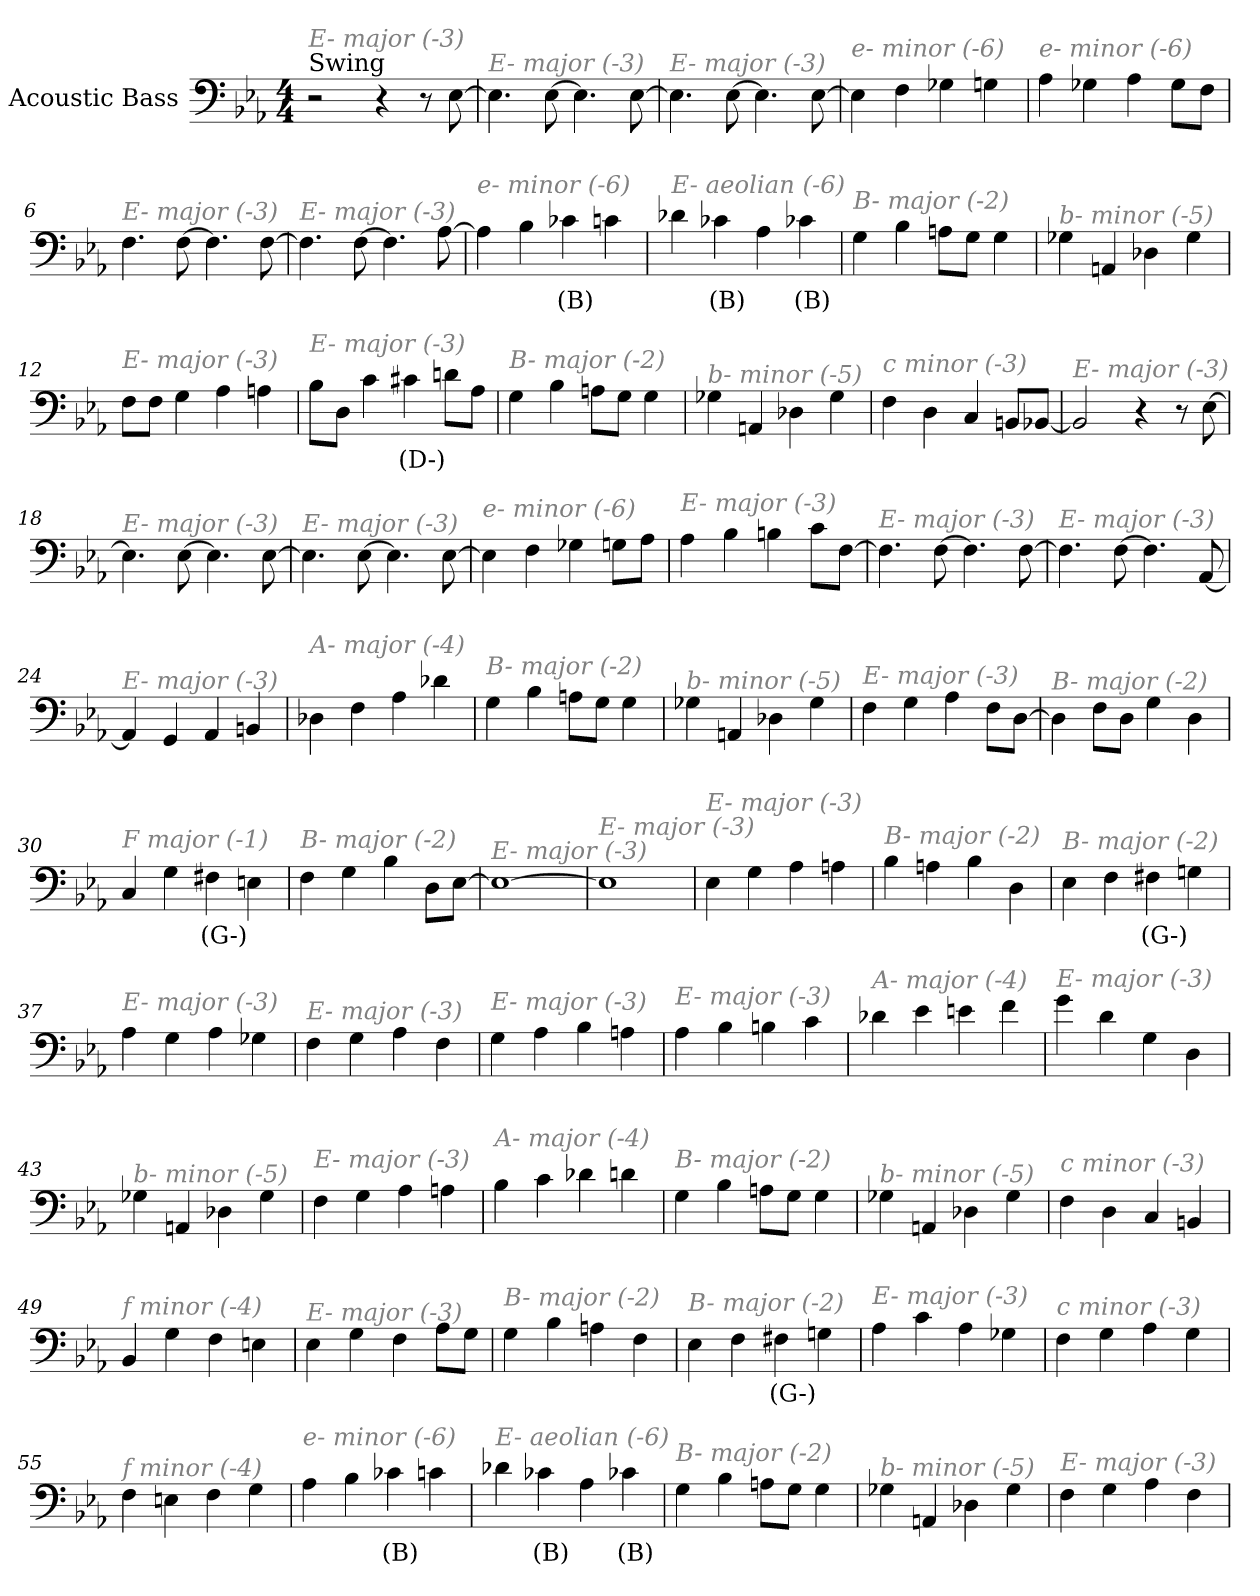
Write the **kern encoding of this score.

**kern	**text
*part1	*part1
*staff1	*staff1
*I"Acoustic Bass	*
*clefF4	*
*ITrd7c12	*
*k[b-e-a-]	*
*E-:	*
*M4/4	*
*MM210	*
=1	=1
!LO:TX:a:t=Swing	!
!LO:TX:i:color=#808080:t=E- major (-3)	!
2r	.
4r	.
8r	.
[8EE-	.
=2	=2
!LO:TX:i:color=#808080:t=E- major (-3)	!
4.EE-]	.
[8EE-	.
4.EE-]	.
[8EE-	.
=3	=3
!LO:TX:i:color=#808080:t=E- major (-3)	!
4.EE-]	.
[8EE-	.
4.EE-]	.
[8EE-	.
=4	=4
!LO:TX:i:color=#808080:t=e- minor (-6)	!
4EE-]	.
4FF	.
4GG-X	.
4GGn	.
=5	=5
!LO:TX:i:color=#808080:t=e- minor (-6)	!
4AA-	.
4GG-X	.
4AA-	.
8GG-L	.
8FFJ	.
=6	=6
!LO:TX:i:color=#808080:t=E- major (-3)	!
4.FF	.
[8FF	.
4.FF]	.
[8FF	.
=7	=7
!LO:TX:i:color=#808080:t=E- major (-3)	!
4.FF]	.
[8FF	.
4.FF]	.
[8AA-	.
=8	=8
!LO:TX:i:color=#808080:t=e- minor (-6)	!
4AA-]	.
4BB-	.
4C-Xi	(B)
4C	.
=9	=9
!LO:TX:i:color=#808080:t=E- aeolian (-6)	!
4D-X	.
4C-Xi	(B)
4AA-	.
4C-Xi	(B)
=10	=10
!LO:TX:i:color=#808080:t=B- major (-2)	!
4GG	.
4BB-	.
8AAnL	.
8GGJ	.
4GG	.
=11	=11
!LO:TX:i:color=#808080:t=b- minor (-5)	!
4GG-X	.
4AAAn	.
4DD-X	.
4GG-	.
=12	=12
!LO:TX:i:color=#808080:t=E- major (-3)	!
8FFL	.
8FFJ	.
4GG	.
4AA-	.
4AAn	.
=13	=13
!LO:TX:i:color=#808080:t=E- major (-3)	!
8BB-L	.
8DDJ	.
4C	.
4C#Xi	(D-)
8DnL	.
8AA-J	.
=14	=14
!LO:TX:i:color=#808080:t=B- major (-2)	!
4GG	.
4BB-	.
8AAnL	.
8GGJ	.
4GG	.
=15	=15
!LO:TX:i:color=#808080:t=b- minor (-5)	!
4GG-X	.
4AAAn	.
4DD-X	.
4GG-	.
=16	=16
!LO:TX:i:color=#808080:t=c minor (-3)	!
4FF	.
4DD	.
4CC	.
8BBBnL	.
[8BBB-XJ	.
=17	=17
!LO:TX:i:color=#808080:t=E- major (-3)	!
2BBB-]	.
4r	.
8r	.
[8EE-	.
=18	=18
!LO:TX:i:color=#808080:t=E- major (-3)	!
4.EE-]	.
[8EE-	.
4.EE-]	.
[8EE-	.
=19	=19
!LO:TX:i:color=#808080:t=E- major (-3)	!
4.EE-]	.
[8EE-	.
4.EE-]	.
[8EE-	.
=20	=20
!LO:TX:i:color=#808080:t=e- minor (-6)	!
4EE-]	.
4FF	.
4GG-X	.
8GGnL	.
8AA-J	.
=21	=21
!LO:TX:i:color=#808080:t=E- major (-3)	!
4AA-	.
4BB-	.
4BBn	.
8CL	.
[8FFJ	.
=22	=22
!LO:TX:i:color=#808080:t=E- major (-3)	!
4.FF]	.
[8FF	.
4.FF]	.
[8FF	.
=23	=23
!LO:TX:i:color=#808080:t=E- major (-3)	!
4.FF]	.
[8FF	.
4.FF]	.
[8AAA-	.
=24	=24
!LO:TX:i:color=#808080:t=E- major (-3)	!
4AAA-]	.
4GGG	.
4AAA-	.
4BBBn	.
=25	=25
!LO:TX:i:color=#808080:t=A- major (-4)	!
4DD-X	.
4FF	.
4AA-	.
4D-X	.
=26	=26
!LO:TX:i:color=#808080:t=B- major (-2)	!
4GG	.
4BB-	.
8AAnL	.
8GGJ	.
4GG	.
=27	=27
!LO:TX:i:color=#808080:t=b- minor (-5)	!
4GG-X	.
4AAAn	.
4DD-X	.
4GG-	.
=28	=28
!LO:TX:i:color=#808080:t=E- major (-3)	!
4FF	.
4GG	.
4AA-	.
8FFL	.
[8DDJ	.
=29	=29
!LO:TX:i:color=#808080:t=B- major (-2)	!
4DD]	.
8FFL	.
8DDJ	.
4GG	.
4DD	.
=30	=30
!LO:TX:i:color=#808080:t=F major (-1)	!
4CC	.
4GG	.
4FF#Xj	(G-)
4EEn	.
=31	=31
!LO:TX:i:color=#808080:t=B- major (-2)	!
4FF	.
4GG	.
4BB-	.
8DDL	.
[8EE-J	.
=32	=32
!LO:TX:i:color=#808080:t=E- major (-3)	!
1EE-_	.
=33	=33
!LO:TX:i:color=#808080:t=E- major (-3)	!
1EE-]	.
=34	=34
!LO:TX:i:color=#808080:t=E- major (-3)	!
4EE-	.
4GG	.
4AA-	.
4AAn	.
=35	=35
!LO:TX:i:color=#808080:t=B- major (-2)	!
4BB-	.
4AAn	.
4BB-	.
4DD	.
=36	=36
!LO:TX:i:color=#808080:t=B- major (-2)	!
4EE-	.
4FF	.
4FF#Xi	(G-)
4GGn	.
=37	=37
!LO:TX:i:color=#808080:t=E- major (-3)	!
4AA-	.
4GG	.
4AA-	.
4GG-X	.
=38	=38
!LO:TX:i:color=#808080:t=E- major (-3)	!
4FF	.
4GG	.
4AA-	.
4FF	.
=39	=39
!LO:TX:i:color=#808080:t=E- major (-3)	!
4GG	.
4AA-	.
4BB-	.
4AAn	.
=40	=40
!LO:TX:i:color=#808080:t=E- major (-3)	!
4AA-	.
4BB-	.
4BBn	.
4C	.
=41	=41
!LO:TX:i:color=#808080:t=A- major (-4)	!
4D-X	.
4E-	.
4En	.
4F	.
=42	=42
!LO:TX:i:color=#808080:t=E- major (-3)	!
4G	.
4D	.
4GG	.
4DD	.
=43	=43
!LO:TX:i:color=#808080:t=b- minor (-5)	!
4GG-X	.
4AAAn	.
4DD-X	.
4GG-	.
=44	=44
!LO:TX:i:color=#808080:t=E- major (-3)	!
4FF	.
4GG	.
4AA-	.
4AAn	.
=45	=45
!LO:TX:i:color=#808080:t=A- major (-4)	!
4BB-	.
4C	.
4D-X	.
4Dn	.
=46	=46
!LO:TX:i:color=#808080:t=B- major (-2)	!
4GG	.
4BB-	.
8AAnL	.
8GGJ	.
4GG	.
=47	=47
!LO:TX:i:color=#808080:t=b- minor (-5)	!
4GG-X	.
4AAAn	.
4DD-X	.
4GG-	.
=48	=48
!LO:TX:i:color=#808080:t=c minor (-3)	!
4FF	.
4DD	.
4CC	.
4BBBn	.
=49	=49
!LO:TX:i:color=#808080:t=f minor (-4)	!
4BBB-	.
4GG	.
4FF	.
4EEn	.
=50	=50
!LO:TX:i:color=#808080:t=E- major (-3)	!
4EE-	.
4GG	.
4FF	.
8AA-L	.
8GGJ	.
=51	=51
!LO:TX:i:color=#808080:t=B- major (-2)	!
4GG	.
4BB-	.
4AAn	.
4FF	.
=52	=52
!LO:TX:i:color=#808080:t=B- major (-2)	!
4EE-	.
4FF	.
4FF#Xi	(G-)
4GGn	.
=53	=53
!LO:TX:i:color=#808080:t=E- major (-3)	!
4AA-	.
4C	.
4AA-	.
4GG-X	.
=54	=54
!LO:TX:i:color=#808080:t=c minor (-3)	!
4FF	.
4GG	.
4AA-	.
4GG	.
=55	=55
!LO:TX:i:color=#808080:t=f minor (-4)	!
4FF	.
4EEn	.
4FF	.
4GG	.
=56	=56
!LO:TX:i:color=#808080:t=e- minor (-6)	!
4AA-	.
4BB-	.
4C-Xi	(B)
4C	.
=57	=57
!LO:TX:i:color=#808080:t=E- aeolian (-6)	!
4D-X	.
4C-Xi	(B)
4AA-	.
4C-Xi	(B)
=58	=58
!LO:TX:i:color=#808080:t=B- major (-2)	!
4GG	.
4BB-	.
8AAnL	.
8GGJ	.
4GG	.
=59	=59
!LO:TX:i:color=#808080:t=b- minor (-5)	!
4GG-X	.
4AAAn	.
4DD-X	.
4GG-	.
=60	=60
!LO:TX:i:color=#808080:t=E- major (-3)	!
4FF	.
4GG	.
4AA-	.
4FF	.
=	=
*-	*-
